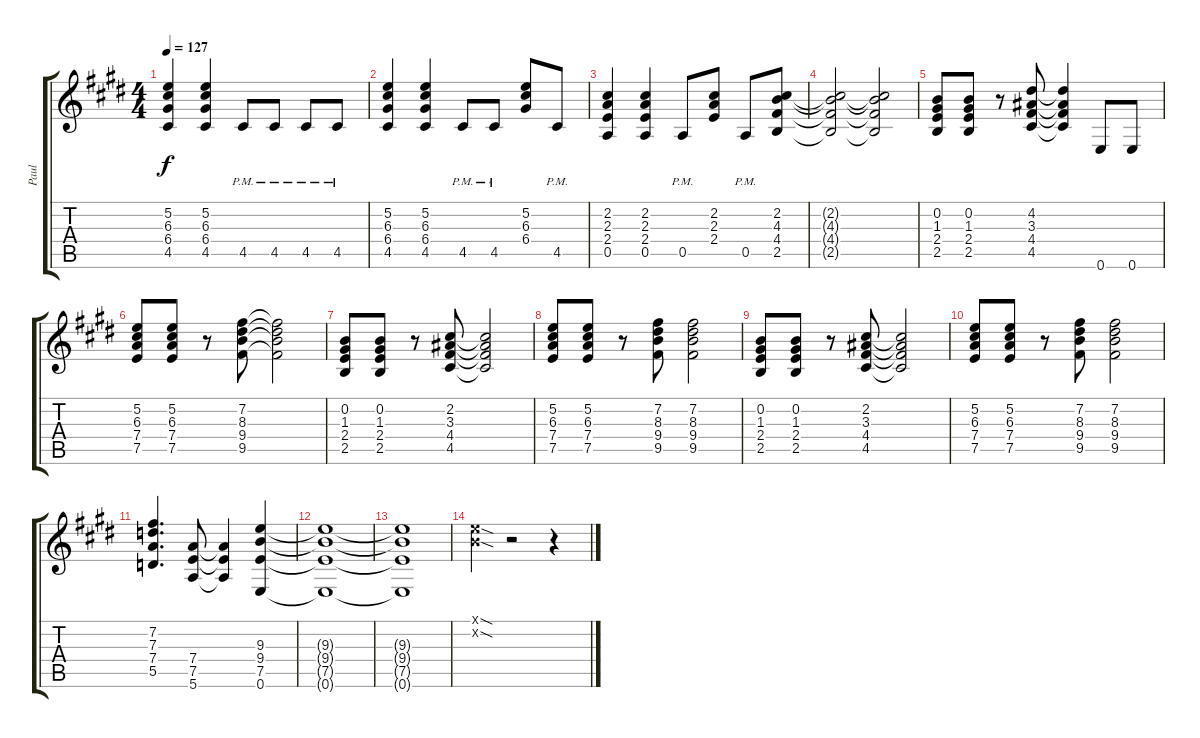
\track ("Paul " "Paul ") {instrument distortionguitar}
\staff {score tabs}
\tuning (E4 B3 G3 D3 A2 E2) {hide}
\ts (4 4)
\tempo 127
\clef g2
\ks e
(5.2 6.3 6.4 4.5).4{dy f} (5.2 6.3 6.4 4.5).4 4.5{pm}.8 4.5{pm}.8 4.5{pm}.8 4.5{pm}.8 |
(5.2 6.3 6.4 4.5).4 (5.2 6.3 6.4 4.5).4 4.5{pm}.8 4.5{pm}.8 (5.2 6.3 6.4).8 4.5{pm}.8 |
(2.2 2.3 2.4 0.5).4 (2.2 2.3 2.4 0.5).4 0.5{pm}.8 (2.2 2.3 2.4).8 0.5{pm}.8 (2.2 4.3 4.4 2.5).8 |
(2.2{t} 4.3{t} 4.4{t} 2.5{t}).2 (2.2{t} 4.3{t} 4.4{t} 2.5{t}).2 |
(0.2 1.3 2.4 2.5).8 (0.2 1.3 2.4 2.5).8 r.8 (4.2 3.3 4.4 4.5).8 (4.2{t} 3.3{t} 4.4{t} 4.5{t}).4 0.6.8 0.6.8 |
(5.2 6.3 7.4 7.5).8 (5.2 6.3 7.4 7.5).8 r.8 (7.2 8.3 9.4 9.5).8 (7.2{t} 8.3{t} 9.4{t} 9.5{t}).2 |
(0.2 1.3 2.4 2.5).8 (0.2 1.3 2.4 2.5).8 r.8 (2.2 3.3 4.4 4.5).8 (2.2{t} 3.3{t} 4.4{t} 4.5{t}).2 |
(5.2 6.3 7.4 7.5).8 (5.2 6.3 7.4 7.5).8 r.8 (7.2 8.3 9.4 9.5).8 (7.2 8.3 9.4 9.5).2 |
(0.2 1.3 2.4 2.5).8 (0.2 1.3 2.4 2.5).8 r.8 (2.2 3.3 4.4 4.5).8 (2.2{t} 3.3{t} 4.4{t} 4.5{t}).2 |
(5.2 6.3 7.4 7.5).8 (5.2 6.3 7.4 7.5).8 r.8 (7.2 8.3 9.4 9.5).8 (7.2 8.3 9.4 9.5).2 |
(7.2 7.3 7.4 5.5).4{d} (7.4 7.5 5.6).8 (7.4{t} 7.5{t} 5.6{t}).4 (9.3 9.4 7.5 0.6).4 |
(9.3{t} 9.4{t} 7.5{t} 0.6{t}).1 |
(9.3{t} 9.4{t} 7.5{t} 0.6{t}).1 |
(0.1{sod x} 0.2{sod x}).4 r.2 r.4
